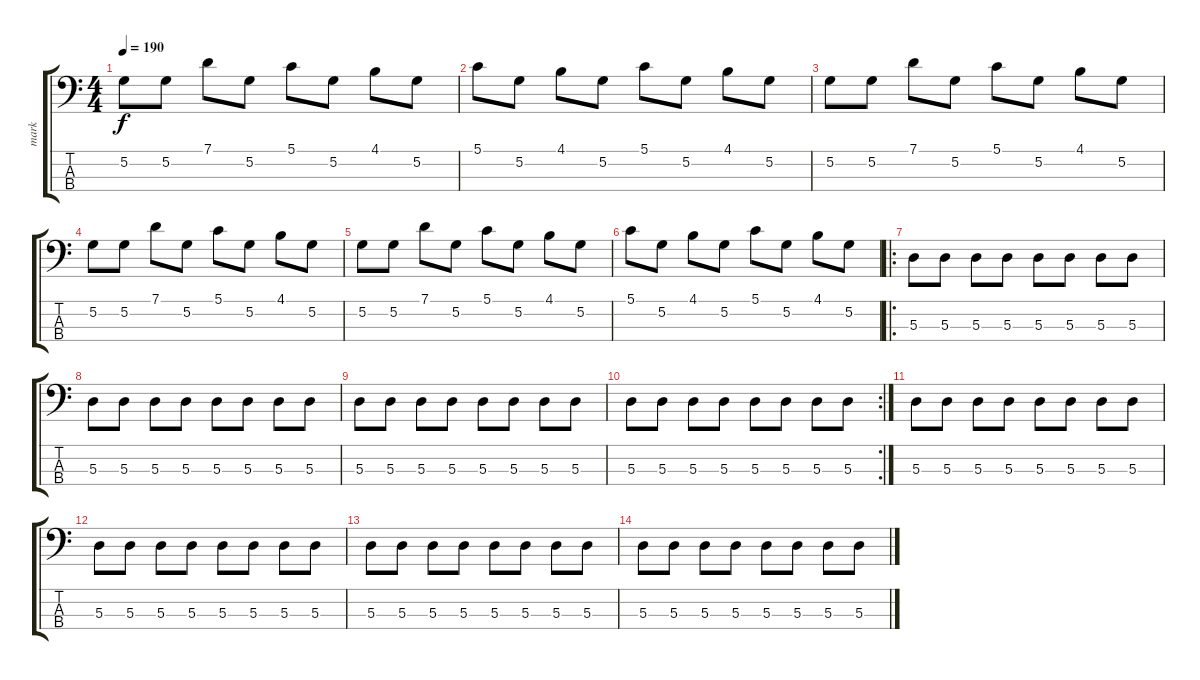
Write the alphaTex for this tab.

\track ("mark" "mark") {instrument slapbass1}
\staff {score tabs}
\tuning (G2 D2 A1 E1) {hide}
\ts (4 4)
\tempo 190
\clef f4
\ks c
5.2.8{dy f} 5.2.8 7.1.8 5.2.8 5.1.8 5.2.8 4.1.8 5.2.8 |
5.1.8 5.2.8 4.1.8 5.2.8 5.1.8 5.2.8 4.1.8 5.2.8 |
5.2.8 5.2.8 7.1.8 5.2.8 5.1.8 5.2.8 4.1.8 5.2.8 |
5.2.8 5.2.8 7.1.8 5.2.8 5.1.8 5.2.8 4.1.8 5.2.8 |
5.2.8 5.2.8 7.1.8 5.2.8 5.1.8 5.2.8 4.1.8 5.2.8 |
5.1.8 5.2.8 4.1.8 5.2.8 5.1.8 5.2.8 4.1.8 5.2.8 |
\ro
5.3.8 5.3.8 5.3.8 5.3.8 5.3.8 5.3.8 5.3.8 5.3.8 |
5.3.8 5.3.8 5.3.8 5.3.8 5.3.8 5.3.8 5.3.8 5.3.8 |
5.3.8 5.3.8 5.3.8 5.3.8 5.3.8 5.3.8 5.3.8 5.3.8 |
\rc 2
5.3.8 5.3.8 5.3.8 5.3.8 5.3.8 5.3.8 5.3.8 5.3.8 |
5.3.8 5.3.8 5.3.8 5.3.8 5.3.8 5.3.8 5.3.8 5.3.8 |
5.3.8 5.3.8 5.3.8 5.3.8 5.3.8 5.3.8 5.3.8 5.3.8 |
5.3.8 5.3.8 5.3.8 5.3.8 5.3.8 5.3.8 5.3.8 5.3.8 |
5.3.8 5.3.8 5.3.8 5.3.8 5.3.8 5.3.8 5.3.8 5.3.8
